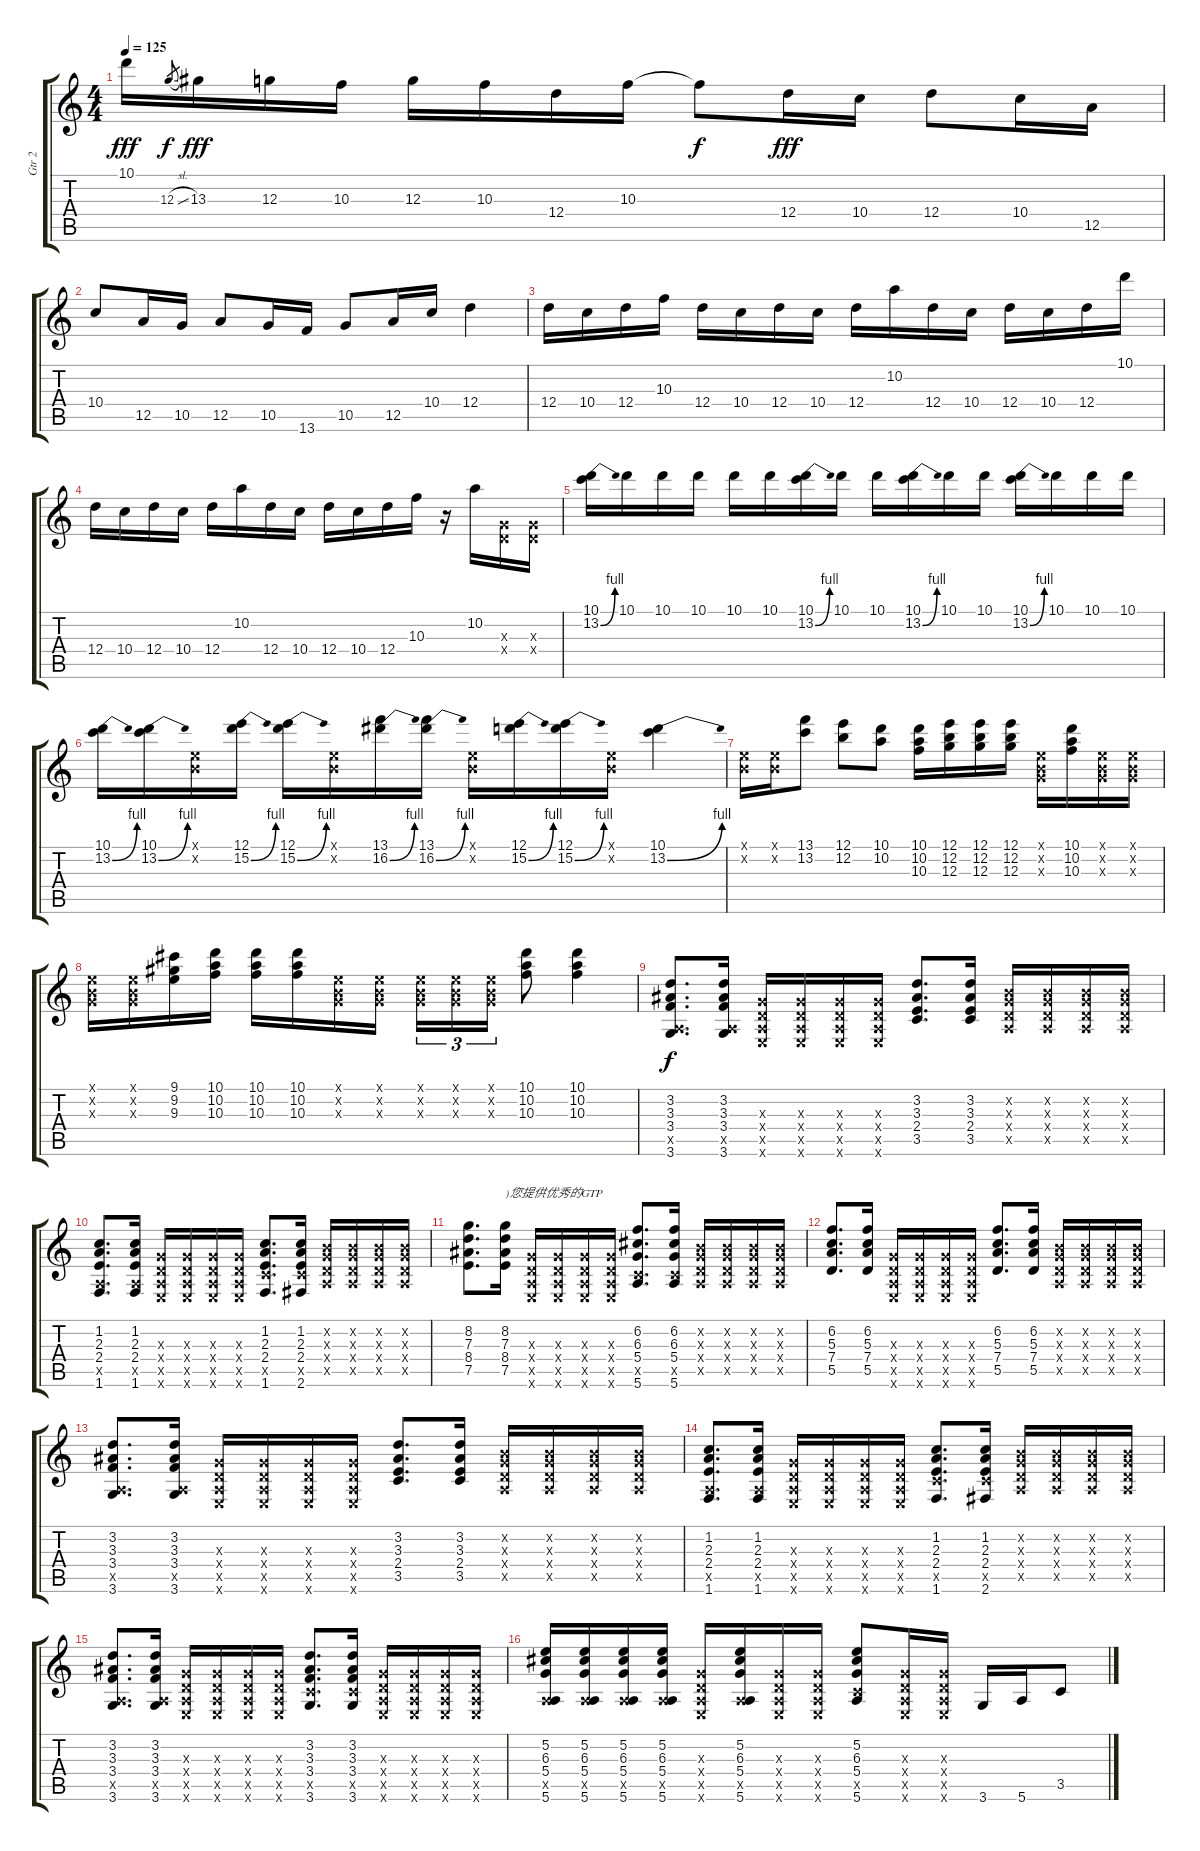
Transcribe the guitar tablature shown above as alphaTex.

\track ("Gtr 2" "Gtr 2") {instrument acousticguitarsteel}
\staff {score tabs}
\tuning (E4 B3 G3 D3 A2 E2) {hide}
\ts (4 4)
\tempo 125
\clef g2
\ks c
10.1.16{dy fff} 12.3{sl}.8{gr dy f} 13.3.16{dy fff} 12.3.16 10.3.16 12.3.16 10.3.16 12.4.16 10.3.16 10.3{t}.8{dy f} 12.4.16{dy fff} 10.4.16 12.4.8 10.4.16 12.5.16 |
10.4.8 12.5.16 10.5.16 12.5.8 10.5.16 13.6.16 10.5.8 12.5.16 10.4.16 12.4.4 |
12.4.16 10.4.16 12.4.16 10.3.16 12.4.16 10.4.16 12.4.16 10.4.16 12.4.16 10.2.16 12.4.16 10.4.16 12.4.16 10.4.16 12.4.16 10.1.16 |
12.4.16 10.4.16 12.4.16 10.4.16 12.4.16 10.2.16 12.4.16 10.4.16 12.4.16 10.4.16 12.4.16 10.3.16 r.16 10.2.16 (0.3{x} 0.4{x}).16 (0.3{x} 0.4{x}).16 |
(10.1 13.2{be (bend 0 0 60 4)}).16 10.1.16 10.1.16 10.1.16 10.1.16 10.1.16 (10.1 13.2{be (bend 0 0 60 4)}).16 10.1.16 10.1.16 (10.1 13.2{be (bend 0 0 60 4)}).16 10.1.16 10.1.16 (10.1 13.2{be (bend 0 0 60 4)}).16 10.1.16 10.1.16 10.1.16 |
(10.1 13.2{be (bend 0 0 60 4)}).16 (10.1 13.2{be (bend 0 0 60 4)}).16 (0.1{x} 0.2{x}).16 (12.1 15.2{be (bend 0 0 60 4)}).16 (12.1 15.2{be (bend 0 0 60 4)}).16 (0.1{x} 0.2{x}).16 (13.1 16.2{be (bend 0 0 60 4)}).16 (13.1 16.2{be (bend 0 0 60 4)}).16 (0.1{x} 0.2{x}).16 (12.1 15.2{be (bend 0 0 60 4)}).16 (12.1 15.2{be (bend 0 0 60 4)}).16 (0.1{x} 0.2{x}).16 (10.1 13.2{be (bend 0 0 60 4)}).4 |
(0.1{x} 0.2{x}).16 (0.1{x} 0.2{x}).16 (13.1 13.2).8 (12.1 12.2).8 (10.1 10.2).8 (10.1 10.2 10.3).16 (12.1 12.2 12.3).16 (12.1 12.2 12.3).16 (12.1 12.2 12.3).16 (0.1{x} 0.2{x} 0.3{x}).16 (10.1 10.2 10.3).16 (0.1{x} 0.2{x} 0.3{x}).16 (0.1{x} 0.2{x} 0.3{x}).16 |
(0.1{x} 0.2{x} 0.3{x}).16 (0.1{x} 0.2{x} 0.3{x}).16 (9.1 9.2 9.3).16 (10.1 10.2 10.3).16 (10.1 10.2 10.3).16 (10.1 10.2 10.3).16 (0.1{x} 0.2{x} 0.3{x}).16 (0.1{x} 0.2{x} 0.3{x}).16 (0.1{x} 0.2{x} 0.3{x}).16{tu (3 2)} (0.1{x} 0.2{x} 0.3{x}).16{tu (3 2)} (0.1{x} 0.2{x} 0.3{x}).16{tu (3 2)} (10.1 10.2 10.3).8 (10.1 10.2 10.3).4 |
(3.2 3.3 3.4 0.5{x} 3.6).8{d dy f} (3.2 3.3 3.4 0.5{x} 3.6).16 (0.3{x} 0.4{x} 0.5{x} 0.6{x}).16 (0.3{x} 0.4{x} 0.5{x} 0.6{x}).16 (0.3{x} 0.4{x} 0.5{x} 0.6{x}).16 (0.3{x} 0.4{x} 0.5{x} 0.6{x}).16 (3.2 3.3 2.4 3.5).8{d} (3.2 3.3 2.4 3.5).16 (0.2{x} 0.3{x} 0.4{x} 0.5{x}).16 (0.2{x} 0.3{x} 0.4{x} 0.5{x}).16 (0.2{x} 0.3{x} 0.4{x} 0.5{x}).16 (0.2{x} 0.3{x} 0.4{x} 0.5{x}).16 |
(1.2 2.3 2.4 0.5{x} 1.6).8{d} (1.2 2.3 2.4 0.5{x} 1.6).16 (0.3{x} 0.4{x} 0.5{x} 0.6{x}).16 (0.3{x} 0.4{x} 0.5{x} 0.6{x}).16 (0.3{x} 0.4{x} 0.5{x} 0.6{x}).16 (0.3{x} 0.4{x} 0.5{x} 0.6{x}).16 (1.2 2.3 2.4 3.5{x} 1.6).8{d} (1.2 2.3 2.4 3.5{x} 2.6).16 (0.2{x} 0.3{x} 0.4{x} 0.5{x}).16 (0.2{x} 0.3{x} 0.4{x} 0.5{x}).16 (0.2{x} 0.3{x} 0.4{x} 0.5{x}).16 (0.2{x} 0.3{x} 0.4{x} 0.5{x}).16 |
(8.2 7.3 8.4 7.5).8{d} (8.2 7.3 8.4 7.5).16{txt ")您提供优秀的GTP"} (0.3{x} 0.4{x} 0.5{x} 0.6{x}).16 (0.3{x} 0.4{x} 0.5{x} 0.6{x}).16 (0.3{x} 0.4{x} 0.5{x} 0.6{x}).16 (0.3{x} 0.4{x} 0.5{x} 0.6{x}).16 (6.2 6.3 5.4 3.5{x} 5.6).8{d} (6.2 6.3 5.4 3.5{x} 5.6).16 (0.2{x} 0.3{x} 0.4{x} 0.5{x}).16 (0.2{x} 0.3{x} 0.4{x} 0.5{x}).16 (0.2{x} 0.3{x} 0.4{x} 0.5{x}).16 (0.2{x} 0.3{x} 0.4{x} 0.5{x}).16 |
(6.2 5.3 7.4 5.5).8{d} (6.2 5.3 7.4 5.5).16 (0.3{x} 0.4{x} 0.5{x} 0.6{x}).16 (0.3{x} 0.4{x} 0.5{x} 0.6{x}).16 (0.3{x} 0.4{x} 0.5{x} 0.6{x}).16 (0.3{x} 0.4{x} 0.5{x} 0.6{x}).16 (6.2 5.3 7.4 5.5).8{d} (6.2 5.3 7.4 5.5).16 (0.2{x} 0.3{x} 0.4{x} 0.5{x}).16 (0.2{x} 0.3{x} 0.4{x} 0.5{x}).16 (0.2{x} 0.3{x} 0.4{x} 0.5{x}).16 (0.2{x} 0.3{x} 0.4{x} 0.5{x}).16 |
(3.2 3.3 3.4 0.5{x} 3.6).8{d} (3.2 3.3 3.4 0.5{x} 3.6).16 (0.3{x} 0.4{x} 0.5{x} 0.6{x}).16 (0.3{x} 0.4{x} 0.5{x} 0.6{x}).16 (0.3{x} 0.4{x} 0.5{x} 0.6{x}).16 (0.3{x} 0.4{x} 0.5{x} 0.6{x}).16 (3.2 3.3 2.4 3.5).8{d} (3.2 3.3 2.4 3.5).16 (0.2{x} 0.3{x} 0.4{x} 0.5{x}).16 (0.2{x} 0.3{x} 0.4{x} 0.5{x}).16 (0.2{x} 0.3{x} 0.4{x} 0.5{x}).16 (0.2{x} 0.3{x} 0.4{x} 0.5{x}).16 |
(1.2 2.3 2.4 0.5{x} 1.6).8{d} (1.2 2.3 2.4 0.5{x} 1.6).16 (0.3{x} 0.4{x} 0.5{x} 0.6{x}).16 (0.3{x} 0.4{x} 0.5{x} 0.6{x}).16 (0.3{x} 0.4{x} 0.5{x} 0.6{x}).16 (0.3{x} 0.4{x} 0.5{x} 0.6{x}).16 (1.2 2.3 2.4 3.5{x} 1.6).8{d} (1.2 2.3 2.4 3.5{x} 2.6).16 (0.2{x} 0.3{x} 0.4{x} 0.5{x}).16 (0.2{x} 0.3{x} 0.4{x} 0.5{x}).16 (0.2{x} 0.3{x} 0.4{x} 0.5{x}).16 (0.2{x} 0.3{x} 0.4{x} 0.5{x}).16 |
(3.2 3.3 3.4 0.5{x} 3.6).8{d} (3.2 3.3 3.4 0.5{x} 3.6).16 (0.3{x} 0.4{x} 0.5{x} 0.6{x}).16 (0.3{x} 0.4{x} 0.5{x} 0.6{x}).16 (0.3{x} 0.4{x} 0.5{x} 0.6{x}).16 (0.3{x} 0.4{x} 0.5{x} 0.6{x}).16 (3.2 3.3 3.4 3.5{x} 3.6).8{d} (3.2 3.3 3.4 3.5{x} 3.6).16 (0.3{x} 0.4{x} 0.5{x} 0.6{x}).16 (0.3{x} 0.4{x} 0.5{x} 0.6{x}).16 (0.3{x} 0.4{x} 0.5{x} 0.6{x}).16 (0.3{x} 0.4{x} 0.5{x} 0.6{x}).16 |
(5.2 6.3 5.4 0.5{x} 5.6).16 (5.2 6.3 5.4 0.5{x} 5.6).16 (5.2 6.3 5.4 0.5{x} 5.6).16 (5.2 6.3 5.4 0.5{x} 5.6).16 (0.3{x} 0.4{x} 0.5{x} 0.6{x}).16 (5.2 6.3 5.4 0.5{x} 5.6).16 (0.3{x} 0.4{x} 0.5{x} 0.6{x}).16 (0.3{x} 0.4{x} 0.5{x} 0.6{x}).16 (5.2 6.3 5.4 3.5{x} 5.6).8 (0.3{x} 0.4{x} 0.5{x} 0.6{x}).16 (0.3{x} 0.4{x} 0.5{x} 0.6{x}).16 3.6.16 5.6.16 3.5.8
